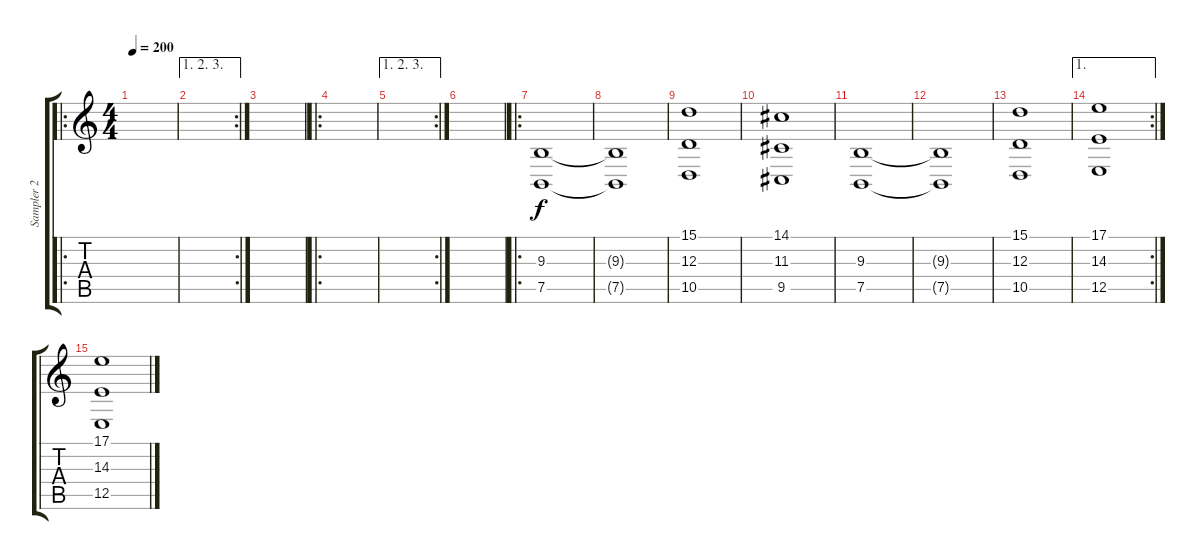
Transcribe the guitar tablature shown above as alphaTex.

\track ("Sampler 2" "Sampler 2") {instrument pad2warm}
\staff {score tabs}
\tuning (B3 Gb3 D3 A2 E2 B1) {hide}
\ro
\ts (4 4)
\tempo 200
\clef g2
\ks c
|
\ae (1 2 3)
\rc 2
|
|
\ro
|
\ae (1 2 3)
\rc 2
|
|
\ro
(9.3 7.5).1 |
(9.3{t} 7.5{t}).1 |
(15.1 12.3 10.5).1 |
(14.1 11.3 9.5).1 |
(9.3 7.5).1 |
(9.3{t} 7.5{t}).1 |
(15.1 12.3 10.5).1 |
\ae 1
\rc 2
(17.1 14.3 12.5).1 |
(17.1 14.3 12.5).1
